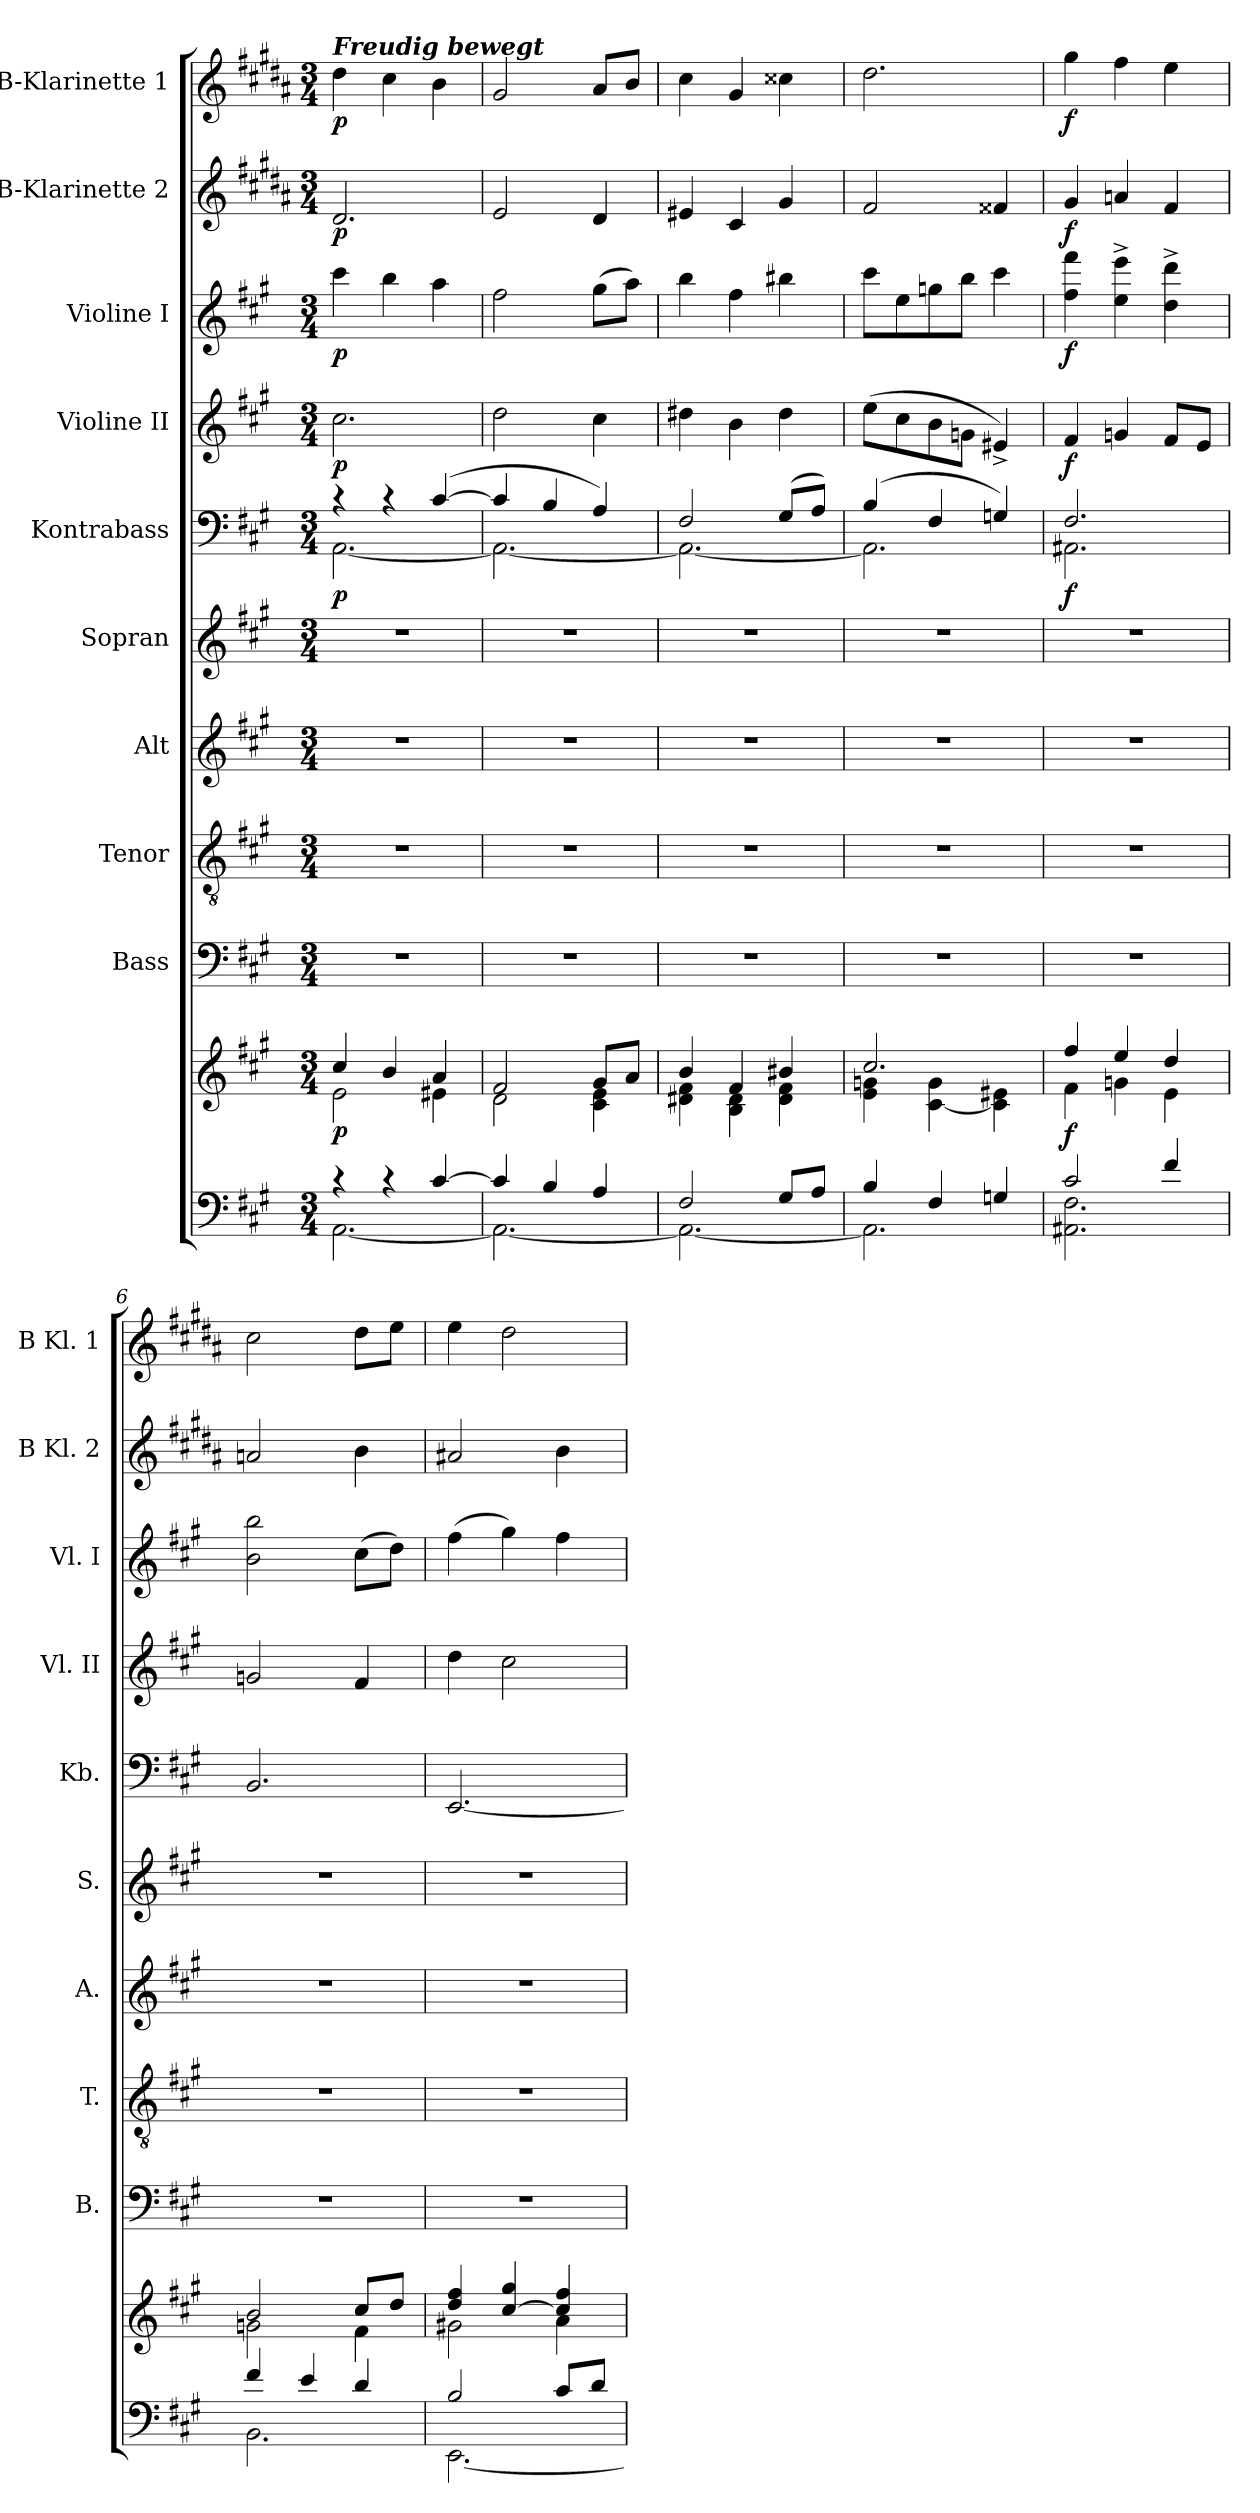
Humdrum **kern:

**kern	**kern	**dynam	**kern	**kern	**kern	**kern	**kern	**dynam	**kern	**dynam	**kern	**dynam	**kern	**dynam	**kern	**dynam
*part10	*part10	*part10	*part9	*part8	*part7	*part6	*part5	*part5	*part4	*part4	*part3	*part3	*part2	*part2	*part1	*part1
*staff11	*staff10	*staff10/11	*staff9	*staff8	*staff7	*staff6	*staff5	*staff5	*staff4	*staff4	*staff3	*staff3	*staff2	*staff2	*staff1	*staff1
*	*	*	*I"Bass	*I"Tenor	*I"Alt	*I"Sopran	*I"Kontrabass	*	*I"Violine II	*	*I"Violine I	*	*I"B-Klarinette 2	*	*I"B-Klarinette 1	*
*	*	*	*I'B.	*I'T.	*I'A.	*I'S.	*I'Kb.	*	*I'Vl. II	*	*I'Vl. I	*	*I'B Kl. 2	*	*I'B Kl. 1	*
*clefF4	*clefG2	*	*clefF4	*clefGv2	*clefG2	*clefG2	*clefF4	*	*clefG2	*	*clefG2	*	*clefG2	*	*clefG2	*
*	*	*	*	*	*	*	*ITrd7c12	*	*	*	*	*	*ITrd1c2	*	*ITrd1c2	*
*k[f#c#g#]	*k[f#c#g#]	*	*k[f#c#g#]	*k[f#c#g#]	*k[f#c#g#]	*k[f#c#g#]	*k[f#c#g#]	*	*k[f#c#g#]	*	*k[f#c#g#]	*	*k[f#c#g#]	*	*k[f#c#g#]	*
*A:	*A:	*	*A:	*A:	*A:	*A:	*A:	*	*A:	*	*A:	*	*A:	*	*A:	*
*M3/4	*M3/4	*	*M3/4	*M3/4	*M3/4	*M3/4	*M3/4	*	*M3/4	*	*M3/4	*	*M3/4	*	*M3/4	*
=1	=1	=1	=1	=1	=1	=1	=1	=1	=1	=1	=1	=1	=1	=1	=1	=1
*^	*^	*	*	*	*	*	*^	*	*	*	*	*	*	*	*	*
!	!	!	!	!	!	!	!	!	!	!	!	!	!	!	!	!	!	!LO:TX:a:Bi:t=Freudig bewegt	!
!	!	!	!	!LO:DY:b	!	!	!	!	!	!	!LO:DY:b	!	!LO:DY:b	!	!LO:DY:b	!	!LO:DY:b	!	!LO:DY:b
4rc	[<2.AA\	4cc#/	2e\	p	2.r	2.r	2.r	2.r	4rc	[<2.AAA\	p	2.cc#\	p	4ccc#\	p	2.c#/	p	4cc#\	p
4rc	.	4b/	.	.	.	.	.	.	4rc	.	.	.	.	4bb\	.	.	.	4b\	.
[>4c#/	.	4a/	4e#X\	.	.	.	.	.	([>4C#/	.	.	.	.	4aa\	.	.	.	4a\	.
=2	=2	=2	=2	=2	=2	=2	=2	=2	=2	=2	=2	=2	=2	=2	=2	=2	=2	=2	=2
4c#/]	2.AA\_	2f#/	2d\	.	2.r	2.r	2.r	2.r	4C#/]	2.AAA\_	.	2dd\	.	2ff#\	.	2d/	.	2f#/	.
4B/	.	.	.	.	.	.	.	.	4BB/	.	.	.	.	.	.	.	.	.	.
4A/	.	8g#/L	4c#\ 4e\	.	.	.	.	.	4AA/)	.	.	4cc#\	.	(>8gg#\L	.	4c#/	.	8g#/L	.
.	.	8a/J	.	.	.	.	.	.	.	.	.	.	.	8aa\J)	.	.	.	8a/J	.
=3	=3	=3	=3	=3	=3	=3	=3	=3	=3	=3	=3	=3	=3	=3	=3	=3	=3	=3	=3
2F#/	2.AA\_	4b/	4d#X\ 4f#\	.	2.r	2.r	2.r	2.r	2FF#/	2.AAA\_	.	4dd#X\	.	4bb\	.	4d#X/	.	4b\	.
.	.	4f#/	4B\ 4d#\	.	.	.	.	.	.	.	.	4b\	.	4ff#\	.	4B/	.	4f#/	.
8G#/L	.	4b#X/	4d#\ 4f#\	.	.	.	.	.	(>8GG#/L	.	.	4dd#\	.	4bb#X\	.	4f#/	.	4b#X\	.
8A/J	.	.	.	.	.	.	.	.	8AA/J)	.	.	.	.	.	.	.	.	.	.
=4	=4	=4	=4	=4	=4	=4	=4	=4	=4	=4	=4	=4	=4	=4	=4	=4	=4	=4	=4
4B/	2.AA\]	2.cc#/	4e\ 4gn\	.	2.r	2.r	2.r	2.r	(4BB/	2.AAA\]	.	(>8ee\L	.	8ccc#\L	.	2e/	.	2.cc#\	.
.	.	.	.	.	.	.	.	.	.	.	.	8cc#\	.	8ee\	.	.	.	.	.
4F#/	.	.	[<4c#\ 4g\	.	.	.	.	.	4FF#/	.	.	8b\	.	8ggn\	.	.	.	.	.
.	.	.	.	.	.	.	.	.	.	.	.	8gn\J	.	8bb\J	.	.	.	.	.
4Gn/	.	.	4c#\] 4e#X\	.	.	.	.	.	4GGn/)	.	.	4e#X^</)	.	4ccc#\	.	4e#X/	.	.	.
=5	=5	=5	=5	=5	=5	=5	=5	=5	=5	=5	=5	=5	=5	=5	=5	=5	=5	=5	=5
!	!	!	!	!LO:DY:b	!	!	!	!	!	!	!LO:DY:b	!	!LO:DY:b	!	!LO:DY:b	!	!LO:DY:b	!	!LO:DY:b
2c#/	2.AA#X\ 2.F#\	4ff#/	4f#\	f	2.r	2.r	2.r	2.r	2.FF#/	2.AAA#X\	f	4f#/	f	4ff#\ 4fff#\	f	4f#/	f	4ff#\	f
.	.	4ee/	4gn\	.	.	.	.	.	.	.	.	4gn/	.	4ee\^> 4eee\^>	.	4gn/	.	4ee\	.
4f#/	.	4dd/	4e\	.	.	.	.	.	.	.	.	8f#/L	.	4dd\^> 4ddd\^>	.	4e/	.	4dd\	.
.	.	.	.	.	.	.	.	.	.	.	.	8e/J	.	.	.	.	.	.	.
*	*	*	*	*	*	*	*	*	*v	*v	*	*	*	*	*	*	*	*	*
!!LO:PB:g=z
=6	=6	=6	=6	=6	=6	=6	=6	=6	=6	=6	=6	=6	=6	=6	=6	=6	=6	=6
4f#/	2.BB\	2b/	2gn\	.	2.r	2.r	2.r	2.r	2.BBB/	.	2gn/	.	2b\ 2bb\	.	2gn/	.	2b\	.
4e/	.	.	.	.	.	.	.	.	.	.	.	.	.	.	.	.	.	.
4d/	.	8cc#/L	4f#\	.	.	.	.	.	.	.	4f#/	.	(>8cc#\L	.	4a\	.	8cc#\L	.
.	.	8dd/J	.	.	.	.	.	.	.	.	.	.	8dd\J)	.	.	.	8dd\J	.
=7	=7	=7	=7	=7	=7	=7	=7	=7	=7	=7	=7	=7	=7	=7	=7	=7	=7	=7
2B/	[<2.EE\	4dd/ 4ff#/	2g#X\	.	2.r	2.r	2.r	2.r	[2.EEE/	.	4dd\	.	(>4ff#\	.	2g#X/	.	4dd\	.
.	.	[>4cc#/ 4gg#/	.	.	.	.	.	.	.	.	2cc#\	.	4gg#\)	.	.	.	2cc#\	.
8c#/L	.	4cc#/] 4ff#/	4a\	.	.	.	.	.	.	.	.	.	4ff#\	.	4a\	.	.	.
8d/J	.	.	.	.	.	.	.	.	.	.	.	.	.	.	.	.	.	.
*v	*v	*	*	*	*	*	*	*	*	*	*	*	*	*	*	*	*	*
*	*v	*v	*	*	*	*	*	*	*	*	*	*	*	*	*	*	*
=	=	=	=	=	=	=	=	=	=	=	=	=	=	=	=	=
*-	*-	*-	*-	*-	*-	*-	*-	*-	*-	*-	*-	*-	*-	*-	*-	*-
